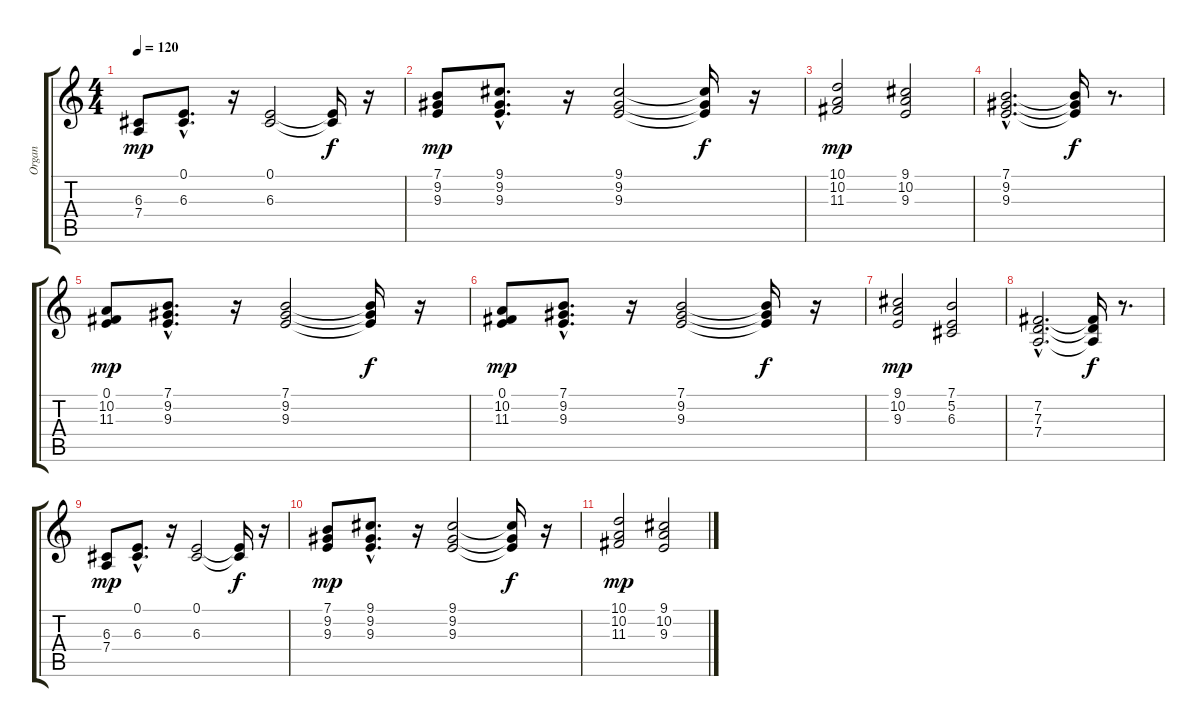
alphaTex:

\track ("Organ" "Organ") {instrument percussiveorgan}
\staff {score tabs}
\tuning (E4 B3 G3 D3 A2 E2) {hide}
\ts (4 4)
\tempo 120
\clef g2
\ks c
(6.3 7.4).8{dy mp} (0.1{hac} 6.3{hac}).8{d} r.16 (0.1 6.3).2 (0.1{t} 6.3{t}).16{dy f} r.16 |
(7.1 9.2 9.3).8{dy mp} (9.1{hac} 9.2{hac} 9.3{hac}).8{d} r.16 (9.1 9.2 9.3).2 (9.1{t} 9.2{t} 9.3{t}).16{dy f} r.16 |
(10.1 10.2 11.3).2{dy mp} (9.1 10.2 9.3).2 |
(7.1{hac} 9.2{hac} 9.3{hac}).2{d} (7.1{t} 9.2{t} 9.3{t}).16{dy f} r.8{d} |
(0.1 10.2 11.3).8{dy mp} (7.1{hac} 9.2{hac} 9.3{hac}).8{d} r.16 (7.1 9.2 9.3).2 (7.1{t} 9.2{t} 9.3{t}).16{dy f} r.16 |
(0.1 10.2 11.3).8{dy mp} (7.1{hac} 9.2{hac} 9.3{hac}).8{d} r.16 (7.1 9.2 9.3).2 (7.1{t} 9.2{t} 9.3{t}).16{dy f} r.16 |
(9.1 10.2 9.3).2{dy mp} (7.1 5.2 6.3).2 |
(7.2{hac} 7.3{hac} 7.4{hac}).2{d} (7.2{t} 7.3{t} 7.4{t}).16{dy f} r.8{d} |
(6.3 7.4).8{dy mp} (0.1{hac} 6.3{hac}).8{d} r.16 (0.1 6.3).2 (0.1{t} 6.3{t}).16{dy f} r.16 |
(7.1 9.2 9.3).8{dy mp volume 0} (9.1{hac} 9.2{hac} 9.3{hac}).8{d} r.16 (9.1 9.2 9.3).2 (9.1{t} 9.2{t} 9.3{t}).16{dy f} r.16 |
(10.1 10.2 11.3).2{dy mp} (9.1 10.2 9.3).2
